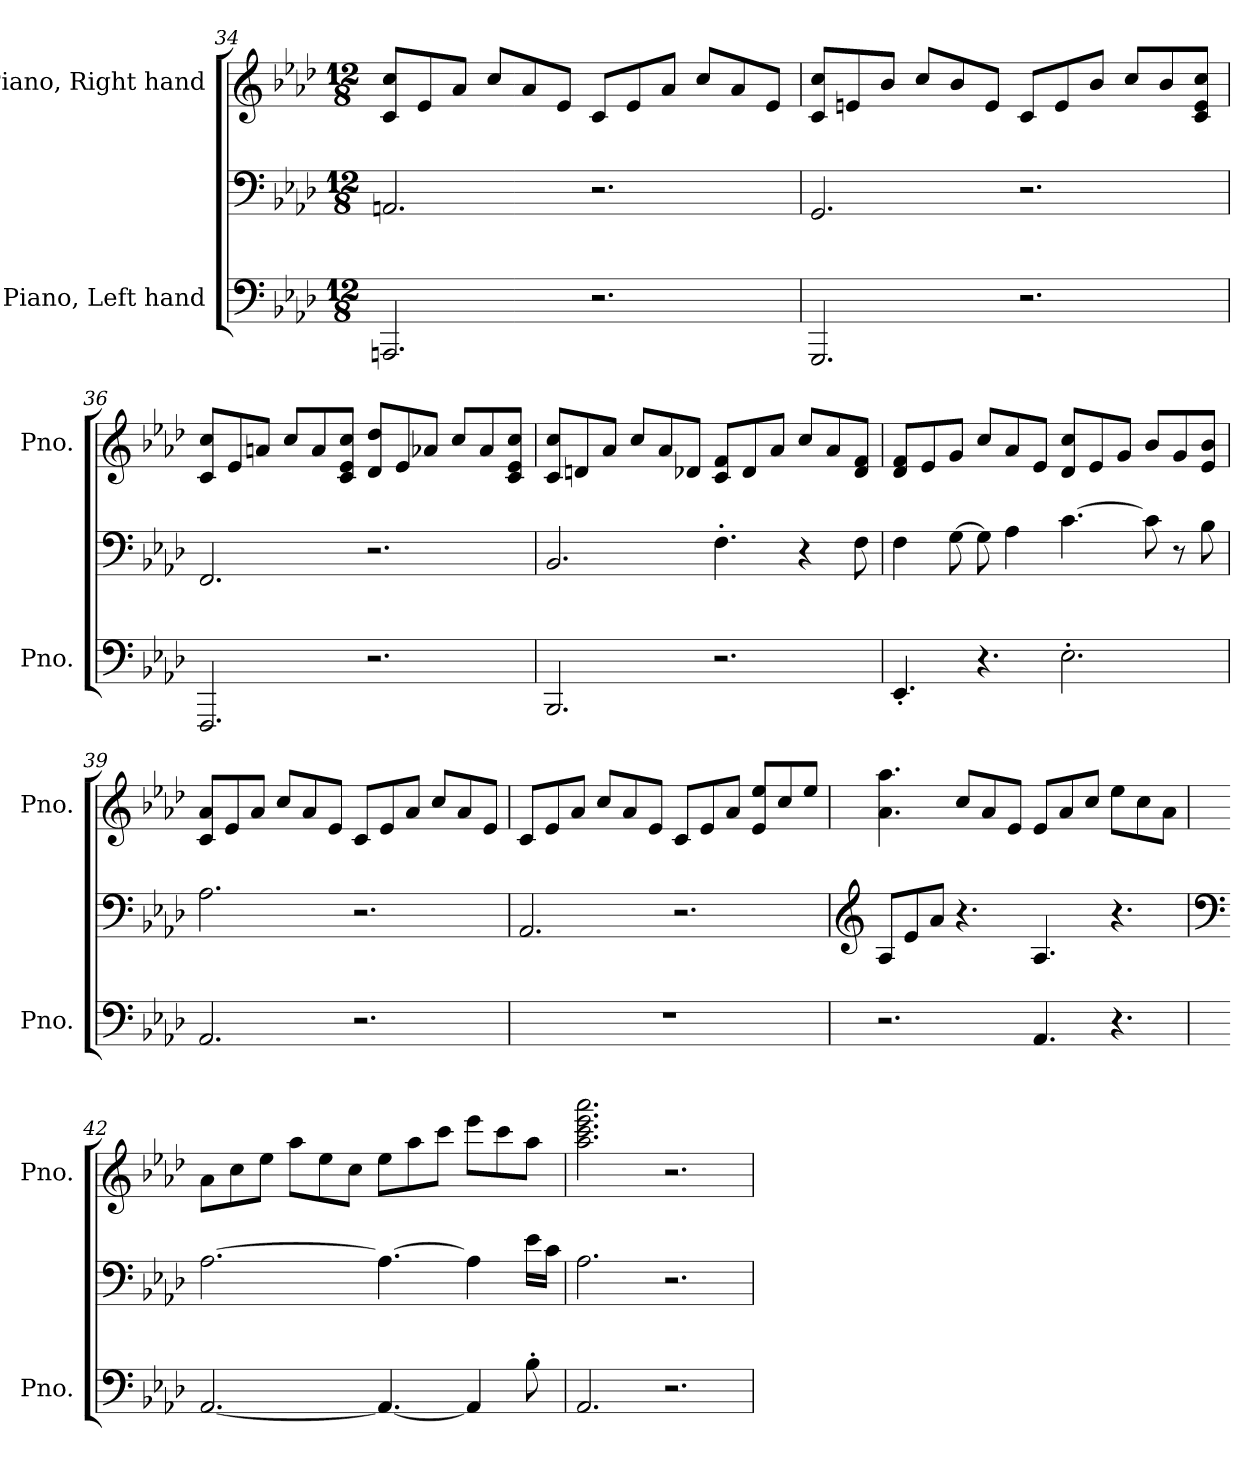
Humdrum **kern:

**kern	**kern	**kern
*part2	*part2	*part1
*staff3	*staff2	*staff1
*I"Piano, Left hand	*	*I"Piano, Right hand
*I'Pno.	*	*I'Pno.
*clefF4	*clefF4	*clefG2
*k[b-e-a-d-]	*k[b-e-a-d-]	*k[b-e-a-d-]
*M12/8	*M12/8	*M12/8
=34	=34	=34
2.AAAn/	2.AAn/	8c/ 8cc/L
.	.	8e-/
.	.	8a-/J
.	.	8cc/L
.	.	8a-/
.	.	8e-/J
2.r	2.r	8c/L
.	.	8e-/
.	.	8a-/J
.	.	8cc/L
.	.	8a-/
.	.	8e-/J
!!LO:PB:g=z
=35	=35	=35
2.GGG/	2.GG/	8c/ 8cc/L
.	.	8en/
.	.	8b-/J
.	.	8cc/L
.	.	8b-/
.	.	8e/J
2.r	2.r	8c/L
.	.	8e/
.	.	8b-/J
.	.	8cc/L
.	.	8b-/
.	.	8c/ 8e/ 8cc/J
=36	=36	=36
2.FFF/	2.FF/	8c/ 8cc/L
.	.	8e-/
.	.	8an/J
.	.	8cc/L
.	.	8a/
.	.	8c/ 8e-/ 8cc/J
2.r	2.r	8d-/ 8dd-/L
.	.	8e-/
.	.	8a-X/J
.	.	8cc/L
.	.	8a-/
.	.	8c/ 8e-/ 8cc/J
=37	=37	=37
2.BBB-/	2.BB-/	8c/ 8cc/L
.	.	8dn/
.	.	8a-/J
.	.	8cc/L
.	.	8a-/
.	.	8d-X/J
2.r	4.F'\	8c/ 8f/L
.	.	8d-/
.	.	8a-/J
.	4r	8cc/L
.	.	8a-/
.	8F\	8d-/ 8f/J
!!LO:LB:g=z
=38	=38	=38
4.EE-'/	4F\	8d-/ 8f/L
.	.	8e-/
.	[8G\	8g/J
4.r	8G\]	8cc/L
.	4A-\	8a-/
.	.	8e-/J
2.E-'\	[4.c\	8d-/ 8cc/L
.	.	8e-/
.	.	8g/J
.	8c\]	8b-/L
.	8r	8g/
.	8B-\	8e-/ 8b-/J
=39	=39	=39
2.AA-/	2.A-\	8c/ 8a-/L
.	.	8e-/
.	.	8a-/J
.	.	8cc/L
.	.	8a-/
.	.	8e-/J
2.r	2.r	8c/L
.	.	8e-/
.	.	8a-/J
.	.	8cc/L
.	.	8a-/
.	.	8e-/J
=40	=40	=40
1.r	2.AA-/	8c/L
.	.	8e-/
.	.	8a-/J
.	.	8cc/L
.	.	8a-/
.	.	8e-/J
.	2.r	8c/L
.	.	8e-/
.	.	8a-/J
.	.	8e-/ 8ee-/L
.	.	8cc/
.	.	8ee-/J
!!LO:LB:g=z
=41	=41	=41
*	*clefG2	*
2.r	8A-/L	4.a-\ 4.aa-\
.	8e-/	.
.	8a-/J	.
.	4.r	8cc/L
.	.	8a-/
.	.	8e-/J
4.AA-/	4.A-/	8e-/L
.	.	8a-/
.	.	8cc/J
4.r	4.r	8ee-\L
.	.	8cc\
.	.	8a-\J
=42	=42	=42
*	*clefF4	*
[2.AA-/	[2.A-\	8a-\L
.	.	8cc\
.	.	8ee-\J
.	.	8aa-\L
.	.	8ee-\
.	.	8cc\J
4.AA-/_	4.A-\_	8ee-\L
.	.	8aa-\
.	.	8ccc\J
4AA-/]	4A-\]	8eee-\L
.	.	8ccc\
8B-'\	16e-\LL	8aa-\J
.	16c\JJ	.
=43	=43	=43
2.AA-/	2.A-\	2.aa-\ 2.ccc\ 2.eee-\ 2.aaa-\
2.r	2.r	2.r
=	=	=
*-	*-	*-
